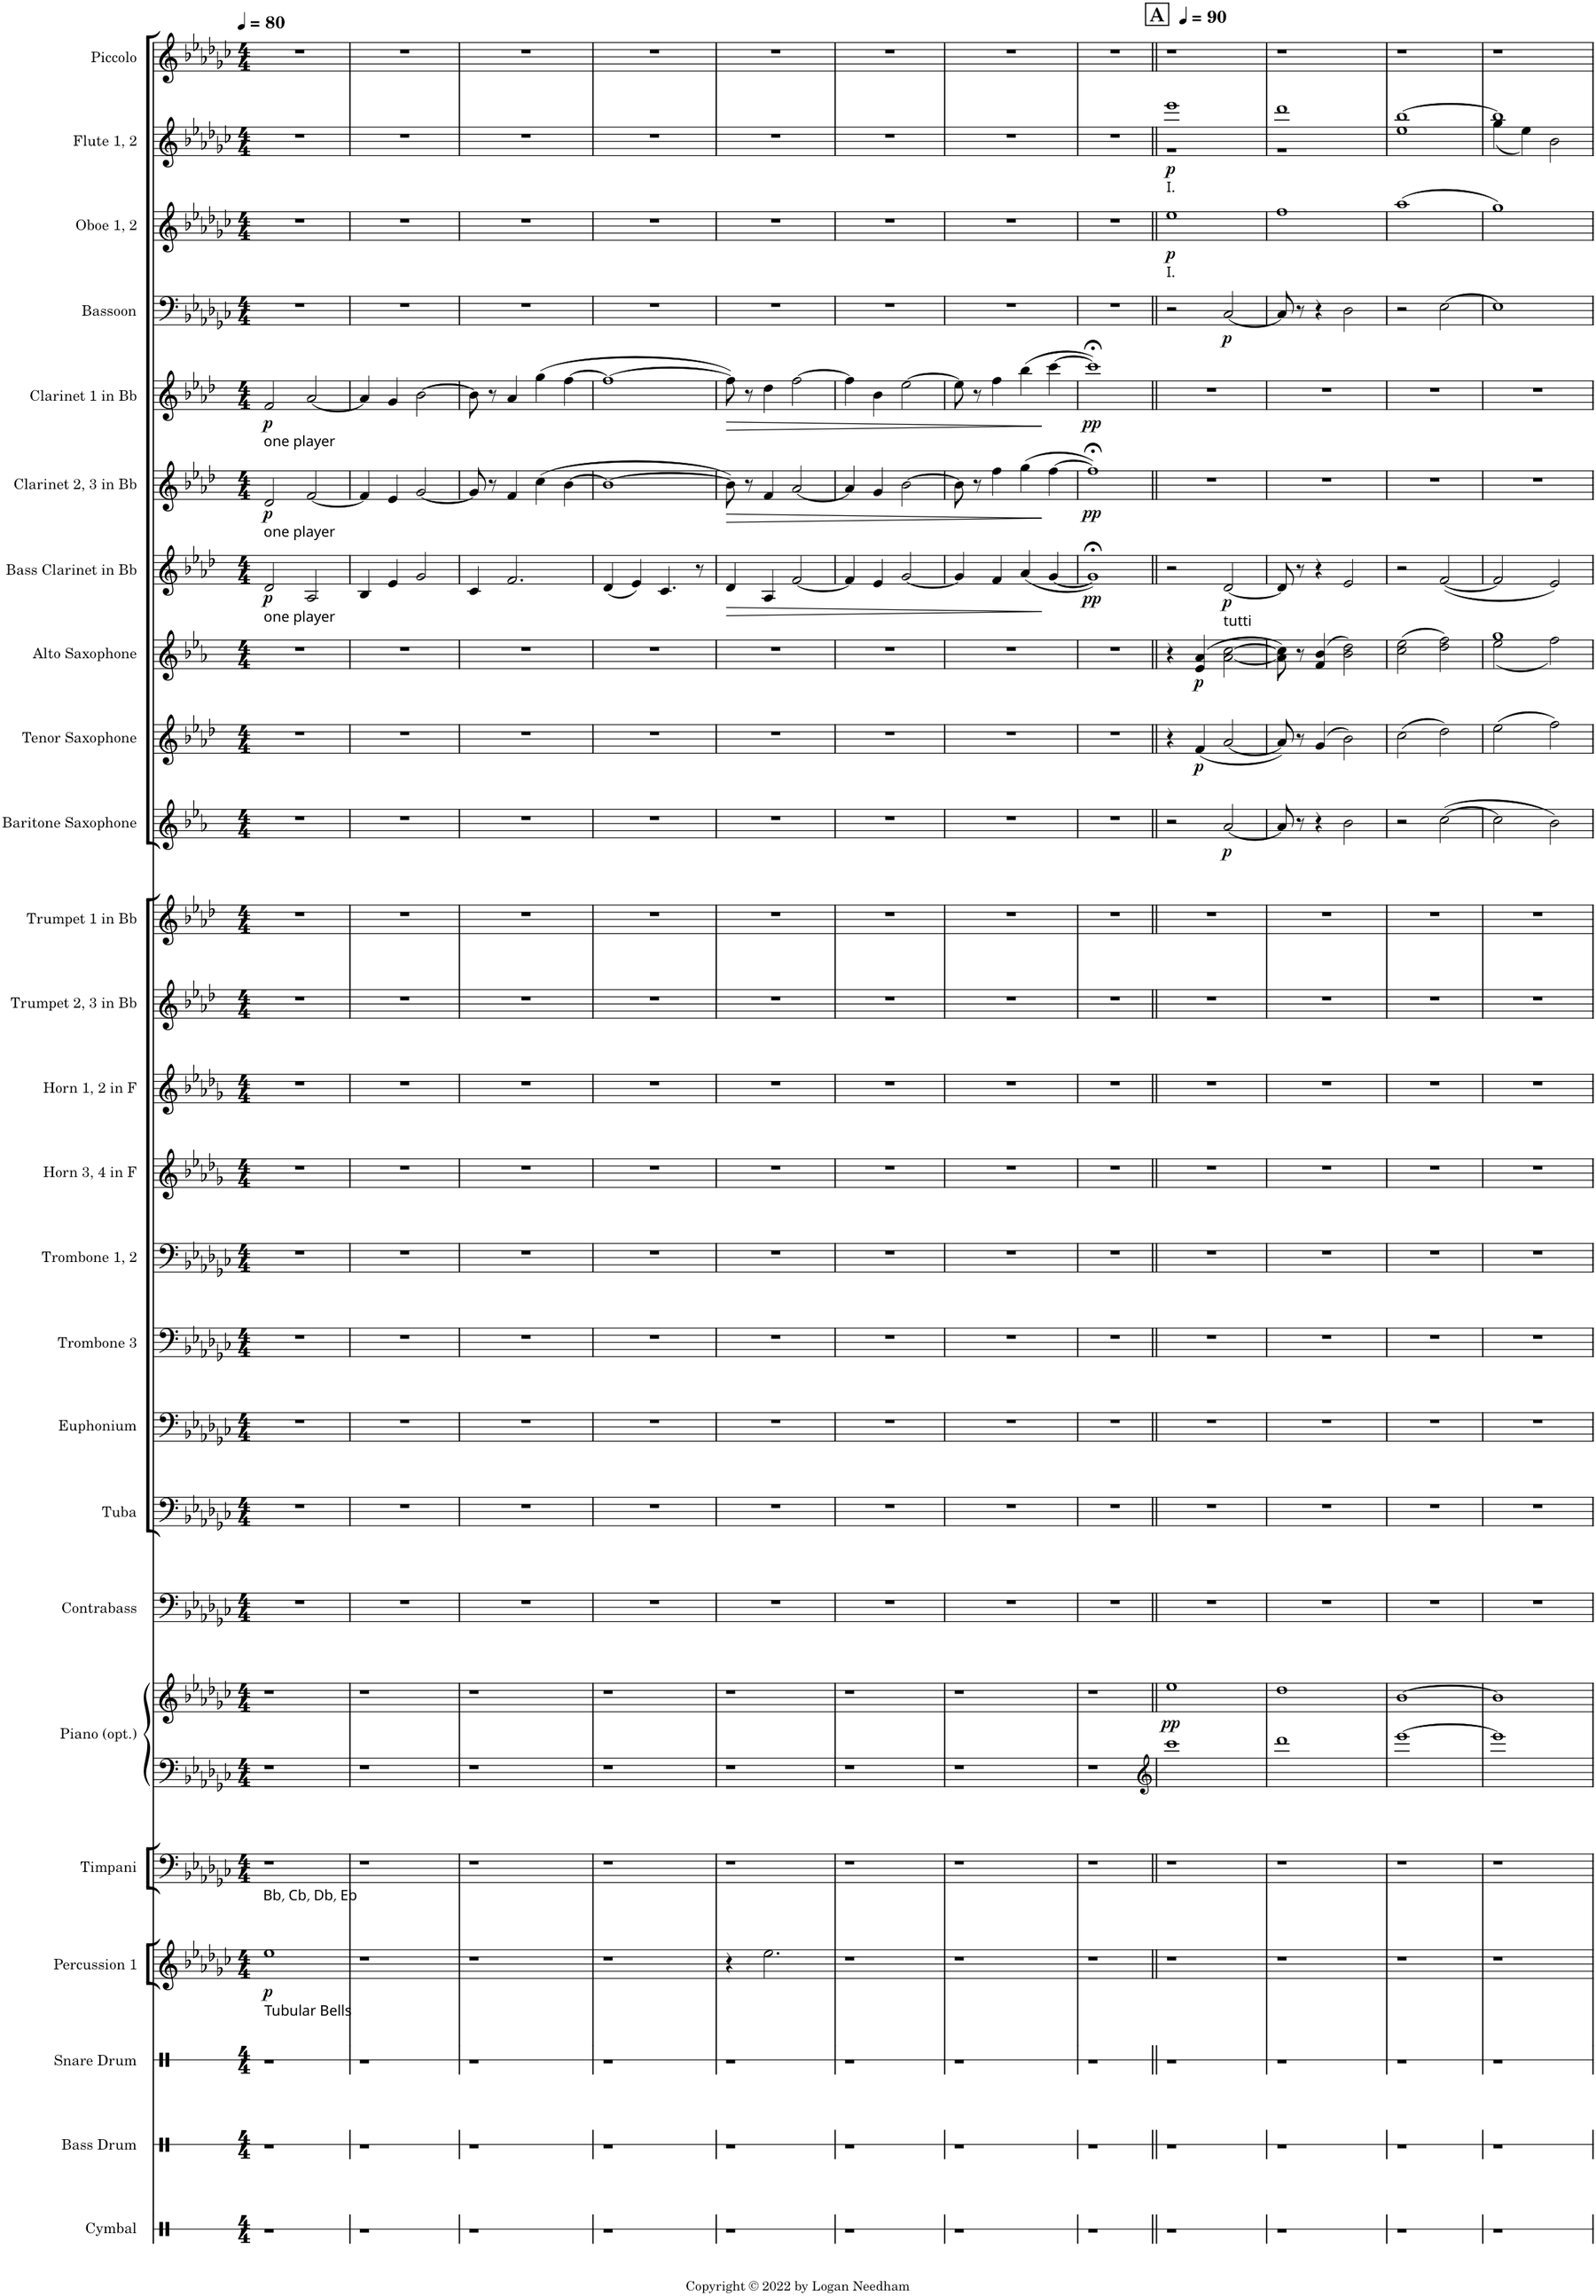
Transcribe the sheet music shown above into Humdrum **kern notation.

**kern	**kern	**kern	**kern	**dynam	**kern	**kern	**kern	**dynam	**kern	**kern	**kern	**kern	**kern	**kern	**kern	**kern	**kern	**kern	**dynam	**kern	**dynam	**kern	**dynam	**kern	**dynam	**kern	**dynam	**kern	**dynam	**kern	**dynam	**kern	**dynam	**kern	**dynam	**kern
*part25	*part24	*part23	*part22	*part22	*part21	*part20	*part20	*part20	*part19	*part18	*part17	*part16	*part15	*part14	*part13	*part12	*part11	*part10	*part10	*part9	*part9	*part8	*part8	*part7	*part7	*part6	*part6	*part5	*part5	*part4	*part4	*part3	*part3	*part2	*part2	*part1
*staff26	*staff25	*staff24	*staff23	*staff23	*staff22	*staff21	*staff20	*staff20/21	*staff19	*staff18	*staff17	*staff16	*staff15	*staff14	*staff13	*staff12	*staff11	*staff10	*staff10	*staff9	*staff9	*staff8	*staff8	*staff7	*staff7	*staff6	*staff6	*staff5	*staff5	*staff4	*staff4	*staff3	*staff3	*staff2	*staff2	*staff1
*I"Cymbal	*I"Bass Drum	*I"Snare Drum	*I"Percussion 1	*	*I"Timpani	*I"Piano (opt.)	*	*	*I"Contrabass	*I"Tuba	*I"Euphonium	*I"Trombone 3	*I"Trombone 1, 2	*I"Horn 3, 4 in F	*I"Horn 1, 2 in F	*I"Trumpet 2, 3 in Bb	*I"Trumpet 1 in Bb	*I"Baritone Saxophone	*	*I"Tenor Saxophone	*	*I"Alto Saxophone	*	*I"Bass Clarinet in Bb	*	*I"Clarinet 2, 3 in Bb	*	*I"Clarinet 1 in Bb	*	*I"Bassoon	*	*I"Oboe 1, 2	*	*I"Flute 1, 2	*	*I"Piccolo
*I'Cym.	*I'BD	*I'SD	*I'Perc. 1	*	*I'Timp.	*I'Pno.	*	*	*I'Cb.	*I'Tba.	*I'Euph.	*	*I'Tbn. 1, 2	*I'Hn. 3, 4	*I'Hn. 1, 2	*I'Tpt. 2, 3	*I'Tpt. 1	*I'Bari. Sax.	*	*I'Ten. Sax.	*	*I'Alto Sax.	*	*I'Bs. Cl.	*	*I'Cl. 2, 3	*	*I'Cl. 1	*	*I'Bsn.	*	*I'Ob. 1, 2	*	*I'Fl. 1, 2	*	*I'Picc.
*stria1	*stria1	*stria1	*	*	*	*	*	*	*	*	*	*	*	*	*	*	*	*	*	*	*	*	*	*	*	*	*	*	*	*	*	*	*	*	*	*
*clefX	*clefX	*clefX	*clefG2	*	*clefF4	*clefF4	*clefG2	*	*clefF4	*clefF4	*clefF4	*clefF4	*clefF4	*clefG2	*clefG2	*clefG2	*clefG2	*clefG2	*	*clefG2	*	*clefG2	*	*clefG2	*	*clefG2	*	*clefG2	*	*clefF4	*	*clefG2	*	*clefG2	*	*clefG2
*	*	*	*	*	*	*	*	*	*Trd7c12	*	*Trd4c7	*	*	*Trd4c7	*Trd4c7	*Trd1c2	*Trd1c2	*Trd12c21	*	*Trd8c14	*	*Trd5c9	*	*Trd8c14	*	*Trd1c2	*	*Trd1c2	*	*	*	*Trd4c7	*	*Trd-7c-12	*	*Trd-7c-12
*k[]	*k[]	*k[]	*k[b-e-a-d-g-c-]	*	*k[b-e-a-d-g-c-]	*k[b-e-a-d-g-c-]	*k[b-e-a-d-g-c-]	*	*k[b-e-a-d-g-c-]	*k[b-e-a-d-g-c-]	*k[b-e-a-d-g-c-]	*k[b-e-a-d-g-c-]	*k[b-e-a-d-g-c-]	*k[b-e-a-d-g-]	*k[b-e-a-d-g-]	*k[b-e-a-d-]	*k[b-e-a-d-]	*k[b-e-a-]	*	*k[b-e-a-d-]	*	*k[b-e-a-]	*	*k[b-e-a-d-]	*	*k[b-e-a-d-]	*	*k[b-e-a-d-]	*	*k[b-e-a-d-g-c-]	*	*k[b-e-a-d-g-c-]	*	*k[b-e-a-d-g-c-]	*	*k[b-e-a-d-g-c-]
*	*	*	*e-:	*	*e-:	*e-:	*e-:	*	*e-:	*e-:	*e-:	*e-:	*e-:	*b-:	*b-:	*f:	*f:	*c:	*	*f:	*	*c:	*	*f:	*	*f:	*	*f:	*	*e-:	*	*e-:	*	*e-:	*	*e-:
*M4/4	*M4/4	*M4/4	*M4/4	*	*M4/4	*M4/4	*M4/4	*	*M4/4	*M4/4	*M4/4	*M4/4	*M4/4	*M4/4	*M4/4	*M4/4	*M4/4	*M4/4	*	*M4/4	*	*M4/4	*	*M4/4	*	*M4/4	*	*M4/4	*	*M4/4	*	*M4/4	*	*M4/4	*	*M4/4
*MM80	*MM80	*MM80	*MM80	*	*MM80	*MM80	*MM80	*	*MM80	*MM80	*MM80	*MM80	*MM80	*MM80	*MM80	*MM80	*MM80	*MM80	*	*MM80	*	*MM80	*	*MM80	*	*MM80	*	*MM80	*	*MM80	*	*MM80	*	*MM80	*	*MM80
=1	=1	=1	=1	=1	=1	=1	=1	=1	=1	=1	=1	=1	=1	=1	=1	=1	=1	=1	=1	=1	=1	=1	=1	=1	=1	=1	=1	=1	=1	=1	=1	=1	=1	=1	=1	=1
!	!	!	!	!	!	!	!	!	!	!	!	!	!	!	!	!	!	!	!	!	!	!	!	!	!	!	!	!LO:TX:b:t=one player	!	!	!	!	!	!	!	!
!	!	!	!	!	!	!	!	!	!	!	!	!	!	!	!	!	!	!	!	!	!	!	!	!	!	!LO:TX:b:t=one player	!	!	!	!	!	!	!	!	!	!
!	!	!	!	!	!	!	!	!	!	!	!	!	!	!	!	!	!	!	!	!	!	!	!	!LO:TX:b:t=one player	!	!	!	!	!	!	!	!	!	!	!	!
!	!	!	!	!	!LO:TX:b:t=B	!	!	!	!	!	!	!	!	!	!	!	!	!	!	!	!	!	!	!	!	!	!	!	!	!	!	!	!	!	!	!
!	!	!	!	!	!LO:TX:b:t=b	!	!	!	!	!	!	!	!	!	!	!	!	!	!	!	!	!	!	!	!	!	!	!	!	!	!	!	!	!	!	!
!	!	!	!	!	!LO:TX:b:t=,	!	!	!	!	!	!	!	!	!	!	!	!	!	!	!	!	!	!	!	!	!	!	!	!	!	!	!	!	!	!	!
!	!	!	!	!	!LO:TX:b:t=C	!	!	!	!	!	!	!	!	!	!	!	!	!	!	!	!	!	!	!	!	!	!	!	!	!	!	!	!	!	!	!
!	!	!	!	!	!LO:TX:b:t=b	!	!	!	!	!	!	!	!	!	!	!	!	!	!	!	!	!	!	!	!	!	!	!	!	!	!	!	!	!	!	!
!	!	!	!	!	!LO:TX:b:t=,	!	!	!	!	!	!	!	!	!	!	!	!	!	!	!	!	!	!	!	!	!	!	!	!	!	!	!	!	!	!	!
!	!	!	!	!	!LO:TX:b:t=D	!	!	!	!	!	!	!	!	!	!	!	!	!	!	!	!	!	!	!	!	!	!	!	!	!	!	!	!	!	!	!
!	!	!	!	!	!LO:TX:b:t=b	!	!	!	!	!	!	!	!	!	!	!	!	!	!	!	!	!	!	!	!	!	!	!	!	!	!	!	!	!	!	!
!	!	!	!	!	!LO:TX:b:t=,	!	!	!	!	!	!	!	!	!	!	!	!	!	!	!	!	!	!	!	!	!	!	!	!	!	!	!	!	!	!	!
!	!	!	!	!	!LO:TX:b:t=E	!	!	!	!	!	!	!	!	!	!	!	!	!	!	!	!	!	!	!	!	!	!	!	!	!	!	!	!	!	!	!
!	!	!	!	!	!LO:TX:b:t=b	!	!	!	!	!	!	!	!	!	!	!	!	!	!	!	!	!	!	!	!	!	!	!	!	!	!	!	!	!	!	!
!	!	!	!LO:TX:b:t=Tubular Bells	!	!	!	!	!	!	!	!	!	!	!	!	!	!	!	!	!	!	!	!	!	!	!	!	!	!	!	!	!	!	!	!	!
!	!	!	!	!LO:DY:b	!	!	!	!	!	!	!	!	!	!	!	!	!	!	!	!	!	!	!	!	!LO:DY:b	!	!LO:DY:b	!	!LO:DY:b	!	!	!	!	!	!	!
1r	1r	1r	1ee-	p	1r	1r	1r	.	1r	1r	1r	1r	1r	1r	1r	1r	1r	1r	.	1r	.	1r	.	2d-/	p	2d-/	p	2f/	p	1r	.	1r	.	1r	.	1r
.	.	.	.	.	.	.	.	.	.	.	.	.	.	.	.	.	.	.	.	.	.	.	.	2A-/	.	[<2f/	.	[<2a-/	.	.	.	.	.	.	.	.
=2	=2	=2	=2	=2	=2	=2	=2	=2	=2	=2	=2	=2	=2	=2	=2	=2	=2	=2	=2	=2	=2	=2	=2	=2	=2	=2	=2	=2	=2	=2	=2	=2	=2	=2	=2	=2
1r	1r	1r	1r	.	1r	1r	1r	.	1r	1r	1r	1r	1r	1r	1r	1r	1r	1r	.	1r	.	1r	.	4B-/	.	4f/]	.	4a-/]	.	1r	.	1r	.	1r	.	1r
.	.	.	.	.	.	.	.	.	.	.	.	.	.	.	.	.	.	.	.	.	.	.	.	4e-/	.	4e-/	.	4g/	.	.	.	.	.	.	.	.
.	.	.	.	.	.	.	.	.	.	.	.	.	.	.	.	.	.	.	.	.	.	.	.	2g/	.	[<2g/	.	[>2b-\	.	.	.	.	.	.	.	.
=3	=3	=3	=3	=3	=3	=3	=3	=3	=3	=3	=3	=3	=3	=3	=3	=3	=3	=3	=3	=3	=3	=3	=3	=3	=3	=3	=3	=3	=3	=3	=3	=3	=3	=3	=3	=3
1r	1r	1r	1r	.	1r	1r	1r	.	1r	1r	1r	1r	1r	1r	1r	1r	1r	1r	.	1r	.	1r	.	4c/	.	8g/]	.	8b-\]	.	1r	.	1r	.	1r	.	1r
.	.	.	.	.	.	.	.	.	.	.	.	.	.	.	.	.	.	.	.	.	.	.	.	.	.	8r	.	8r	.	.	.	.	.	.	.	.
.	.	.	.	.	.	.	.	.	.	.	.	.	.	.	.	.	.	.	.	.	.	.	.	2.f/	.	4f/	.	4a-/	.	.	.	.	.	.	.	.
.	.	.	.	.	.	.	.	.	.	.	.	.	.	.	.	.	.	.	.	.	.	.	.	.	.	(4cc\	.	(4gg\	.	.	.	.	.	.	.	.
.	.	.	.	.	.	.	.	.	.	.	.	.	.	.	.	.	.	.	.	.	.	.	.	.	.	[>4b-\	.	[>4ff\	.	.	.	.	.	.	.	.
=4	=4	=4	=4	=4	=4	=4	=4	=4	=4	=4	=4	=4	=4	=4	=4	=4	=4	=4	=4	=4	=4	=4	=4	=4	=4	=4	=4	=4	=4	=4	=4	=4	=4	=4	=4	=4
1r	1r	1r	1r	.	1r	1r	1r	.	1r	1r	1r	1r	1r	1r	1r	1r	1r	1r	.	1r	.	1r	.	(4d-/	.	1b-_	.	1ff_	.	1r	.	1r	.	1r	.	1r
.	.	.	.	.	.	.	.	.	.	.	.	.	.	.	.	.	.	.	.	.	.	.	.	4e-/)	.	.	.	.	.	.	.	.	.	.	.	.
.	.	.	.	.	.	.	.	.	.	.	.	.	.	.	.	.	.	.	.	.	.	.	.	4.c/	.	.	.	.	.	.	.	.	.	.	.	.
.	.	.	.	.	.	.	.	.	.	.	.	.	.	.	.	.	.	.	.	.	.	.	.	8r	.	.	.	.	.	.	.	.	.	.	.	.
=5	=5	=5	=5	=5	=5	=5	=5	=5	=5	=5	=5	=5	=5	=5	=5	=5	=5	=5	=5	=5	=5	=5	=5	=5	=5	=5	=5	=5	=5	=5	=5	=5	=5	=5	=5	=5
1r	1r	1r	4r	.	1r	1r	1r	.	1r	1r	1r	1r	1r	1r	1r	1r	1r	1r	.	1r	.	1r	.	4d-/	.	8b-\])	.	8ff\])	.	1r	.	1r	.	1r	.	1r
.	.	.	.	.	.	.	.	.	.	.	.	.	.	.	.	.	.	.	.	.	.	.	.	.	.	8r	.	8r	.	.	.	.	.	.	.	.
.	.	.	2.ee-\	.	.	.	.	.	.	.	.	.	.	.	.	.	.	.	.	.	.	.	.	4A-/	.	4f/	.	4dd-\	.	.	.	.	.	.	.	.
.	.	.	.	.	.	.	.	.	.	.	.	.	.	.	.	.	.	.	.	.	.	.	.	[<2f/	.	[<2a-/	.	[>2ff\	.	.	.	.	.	.	.	.
=6	=6	=6	=6	=6	=6	=6	=6	=6	=6	=6	=6	=6	=6	=6	=6	=6	=6	=6	=6	=6	=6	=6	=6	=6	=6	=6	=6	=6	=6	=6	=6	=6	=6	=6	=6	=6
1r	1r	1r	1r	.	1r	1r	1r	.	1r	1r	1r	1r	1r	1r	1r	1r	1r	1r	.	1r	.	1r	.	4f/]	.	4a-/]	.	4ff\]	.	1r	.	1r	.	1r	.	1r
.	.	.	.	.	.	.	.	.	.	.	.	.	.	.	.	.	.	.	.	.	.	.	.	4e-/	.	4g/	.	4b-\	.	.	.	.	.	.	.	.
.	.	.	.	.	.	.	.	.	.	.	.	.	.	.	.	.	.	.	.	.	.	.	.	[<2g/	.	[>2b-\	.	[>2ee-\	.	.	.	.	.	.	.	.
=7	=7	=7	=7	=7	=7	=7	=7	=7	=7	=7	=7	=7	=7	=7	=7	=7	=7	=7	=7	=7	=7	=7	=7	=7	=7	=7	=7	=7	=7	=7	=7	=7	=7	=7	=7	=7
1r	1r	1r	1r	.	1r	1r	1r	.	1r	1r	1r	1r	1r	1r	1r	1r	1r	1r	.	1r	.	1r	.	4g/]	.	8b-\]	.	8ee-\]	.	1r	.	1r	.	1r	.	1r
.	.	.	.	.	.	.	.	.	.	.	.	.	.	.	.	.	.	.	.	.	.	.	.	.	.	8r	.	8r	.	.	.	.	.	.	.	.
.	.	.	.	.	.	.	.	.	.	.	.	.	.	.	.	.	.	.	.	.	.	.	.	4f/	.	4ff\	.	4ff\	.	.	.	.	.	.	.	.
.	.	.	.	.	.	.	.	.	.	.	.	.	.	.	.	.	.	.	.	.	.	.	.	(4a-/	.	(4gg\	.	(4bb-\	.	.	.	.	.	.	.	.
.	.	.	.	.	.	.	.	.	.	.	.	.	.	.	.	.	.	.	.	.	.	.	.	[<4g/	.	[>4ff\	.	[>4ccc\	.	.	.	.	.	.	.	.
=8	=8	=8	=8	=8	=8	=8	=8	=8	=8	=8	=8	=8	=8	=8	=8	=8	=8	=8	=8	=8	=8	=8	=8	=8	=8	=8	=8	=8	=8	=8	=8	=8	=8	=8	=8	=8
!	!	!	!	!	!	!	!	!	!	!	!	!	!	!	!	!	!	!	!	!	!	!	!	!	!LO:DY:b	!	!LO:DY:b	!	!LO:DY:b	!	!	!	!	!	!	!
1r	1r	1r	1r	.	1r	1r	1r	.	1r	1r	1r	1r	1r	1r	1r	1r	1r	1r	.	1r	.	1r	.	1g;<])	pp	1ff;<])	pp	1ccc;<])	pp	1r	.	1r	.	1r	.	1r
=9||	=9||	=9||	=9||	=9||	=9||	=9||	=9||	=9||	=9||	=9||	=9||	=9||	=9||	=9||	=9||	=9||	=9||	=9||	=9||	=9||	=9||	=9||	=9||	=9||	=9||	=9||	=9||	=9||	=9||	=9||	=9||	=9||	=9||	=9||	=9||	=9||
!!LO:REH:place=s1:a:B:cj:fs=14:t=A
*	*	*	*	*	*	*clefG2	*	*	*	*	*	*	*	*	*	*	*	*	*	*	*	*	*	*	*	*	*	*	*	*	*	*	*	*	*	*
*	*	*	*	*	*	*	*	*	*	*	*	*	*	*	*	*	*	*	*	*	*	*	*	*	*	*	*	*	*	*	*	*	*	*	*	*MM90
*	*	*	*	*	*	*	*	*	*	*	*	*	*	*	*	*	*	*	*	*	*	*	*	*	*	*	*	*	*	*	*	*	*	*^	*	*
!	!	!	!	!	!	!	!	!	!	!	!	!	!	!	!	!	!	!	!	!	!	!	!	!	!	!	!	!	!	!	!	!	!	!LO:TX:b:t=I.	!	!	!
!	!	!	!	!	!	!	!	!	!	!	!	!	!	!	!	!	!	!	!	!	!	!	!	!	!	!	!	!	!	!	!	!LO:TX:b:t=I.	!	!	!	!	!
!	!	!	!	!	!	!	!	!LO:DY:b	!	!	!	!	!	!	!	!	!	!	!	!	!	!	!	!	!	!	!	!	!	!	!	!	!LO:DY:b	!	!	!LO:DY:b	!
1r	1r	1r	1r	.	1r	1ccc-	1ee-	pp	1r	1r	1r	1r	1r	1r	1r	1r	1r	2r	.	4r	.	4r	.	2r	.	1r	.	1r	.	2r	.	1ee-	p	1eee-	1r	p	1r
!	!	!	!	!	!	!	!	!	!	!	!	!	!	!	!	!	!	!	!	!	!LO:DY:b	!	!LO:DY:b	!	!	!	!	!	!	!	!	!	!	!	!	!	!
.	.	.	.	.	.	.	.	.	.	.	.	.	.	.	.	.	.	.	.	(4f/	p	(4e-/ 4a-/	p	.	.	.	.	.	.	.	.	.	.	.	.	.	.
!	!	!	!	!	!	!	!	!	!	!	!	!	!	!	!	!	!	!	!	!	!	!	!	!LO:TX:b:t=tutti	!	!	!	!	!	!	!	!	!	!	!	!	!
!	!	!	!	!	!	!	!	!	!	!	!	!	!	!	!	!	!	!	!LO:DY:b	!	!	!	!	!	!LO:DY:b	!	!	!	!	!	!LO:DY:b	!	!	!	!	!	!
.	.	.	.	.	.	.	.	.	.	.	.	.	.	.	.	.	.	[<2a-/	p	[<2a-/	.	[<2a-\ [>2cc\	.	[<2d-/	p	.	.	.	.	[<2C-/	p	.	.	.	.	.	.
=10	=10	=10	=10	=10	=10	=10	=10	=10	=10	=10	=10	=10	=10	=10	=10	=10	=10	=10	=10	=10	=10	=10	=10	=10	=10	=10	=10	=10	=10	=10	=10	=10	=10	=10	=10	=10	=10
1r	1r	1r	1r	.	1r	1ddd-	1dd-	.	1r	1r	1r	1r	1r	1r	1r	1r	1r	8a-/]	.	8a-/])	.	8a-\] 8cc\])	.	8d-/]	.	1r	.	1r	.	8C-/]	.	1ff	.	1ddd-	1r	.	1r
.	.	.	.	.	.	.	.	.	.	.	.	.	.	.	.	.	.	8r	.	8r	.	8r	.	8r	.	.	.	.	.	8r	.	.	.	.	.	.	.
.	.	.	.	.	.	.	.	.	.	.	.	.	.	.	.	.	.	4r	.	(4g/	.	(4f/ 4b-/	.	4r	.	.	.	.	.	4r	.	.	.	.	.	.	.
.	.	.	.	.	.	.	.	.	.	.	.	.	.	.	.	.	.	2b-\	.	2b-\)	.	2b-\ 2dd\)	.	2e-/	.	.	.	.	.	2D-\	.	.	.	.	.	.	.
=11	=11	=11	=11	=11	=11	=11	=11	=11	=11	=11	=11	=11	=11	=11	=11	=11	=11	=11	=11	=11	=11	=11	=11	=11	=11	=11	=11	=11	=11	=11	=11	=11	=11	=11	=11	=11	=11
1r	1r	1r	1r	.	1r	[>1eee-	[>1b-	.	1r	1r	1r	1r	1r	1r	1r	1r	1r	2r	.	(2cc\	.	(2cc\ 2ee-\	.	2r	.	1r	.	1r	.	2r	.	(1aa-	.	[>1bb-	1ee-	.	1r
.	.	.	.	.	.	.	.	.	.	.	.	.	.	.	.	.	.	([>2cc\	.	2dd-\)	.	2dd\ 2ff\)	.	([<2f/	.	.	.	.	.	[>2E-\	.	.	.	.	.	.	.
=12	=12	=12	=12	=12	=12	=12	=12	=12	=12	=12	=12	=12	=12	=12	=12	=12	=12	=12	=12	=12	=12	=12	=12	=12	=12	=12	=12	=12	=12	=12	=12	=12	=12	=12	=12	=12	=12
*	*	*	*	*	*	*	*	*	*	*	*	*	*	*	*	*	*	*	*	*	*	*^	*	*	*	*	*	*	*	*	*	*	*	*	*	*	*
1r	1r	1r	1r	.	1r	1eee-]	1b-]	.	1r	1r	1r	1r	1r	1r	1r	1r	1r	2cc\]	.	(2ee-\	.	1gg	(2ee-\	.	2f/]	.	1r	.	1r	.	1E-]	.	1gg-)	.	1bb-]	(4gg-\	.	1r
.	.	.	.	.	.	.	.	.	.	.	.	.	.	.	.	.	.	.	.	.	.	.	.	.	.	.	.	.	.	.	.	.	.	.	.	4ee-\)	.	.
.	.	.	.	.	.	.	.	.	.	.	.	.	.	.	.	.	.	2b-\)	.	2ff\)	.	.	2ff\)	.	2e-/)	.	.	.	.	.	.	.	.	.	.	2b-\	.	.
*	*	*	*	*	*	*	*	*	*	*	*	*	*	*	*	*	*	*	*	*	*	*v	*v	*	*	*	*	*	*	*	*	*	*	*	*v	*v	*	*
=	=	=	=	=	=	=	=	=	=	=	=	=	=	=	=	=	=	=	=	=	=	=	=	=	=	=	=	=	=	=	=	=	=	=	=	=
*-	*-	*-	*-	*-	*-	*-	*-	*-	*-	*-	*-	*-	*-	*-	*-	*-	*-	*-	*-	*-	*-	*-	*-	*-	*-	*-	*-	*-	*-	*-	*-	*-	*-	*-	*-	*-
